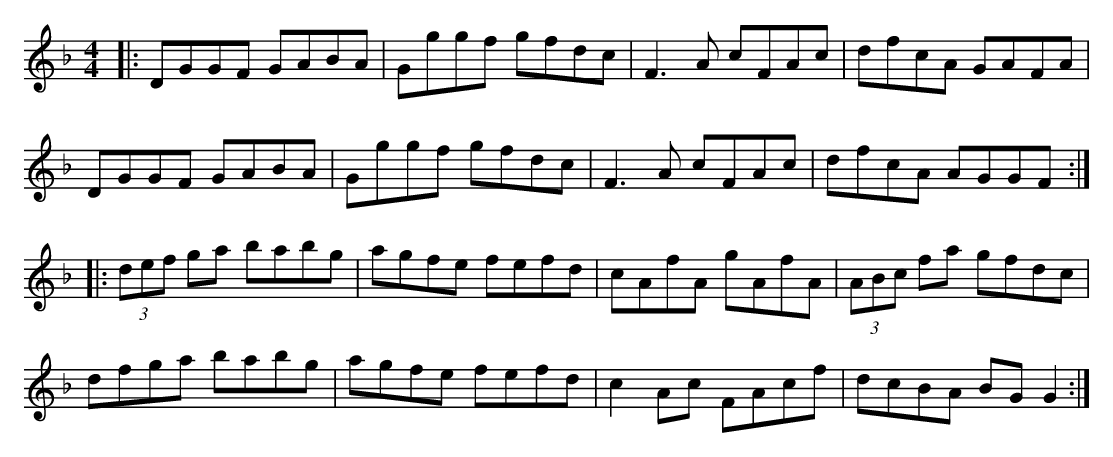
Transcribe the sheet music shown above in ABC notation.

X:1
M:4/4
K:Gdor
|:DGGF GABA|Gggf gfdc|F3A cFAc|dfcA GAFA|
DGGF GABA|Gggf gfdc|F3A cFAc|dfcA AGGF:|
|:(3def ga babg|agfe fefd|cAfA gAfA|(3ABc fa gfdc|
dfga babg|agfe fefd|c2Ac FAcf|dcBA BGG2:|
